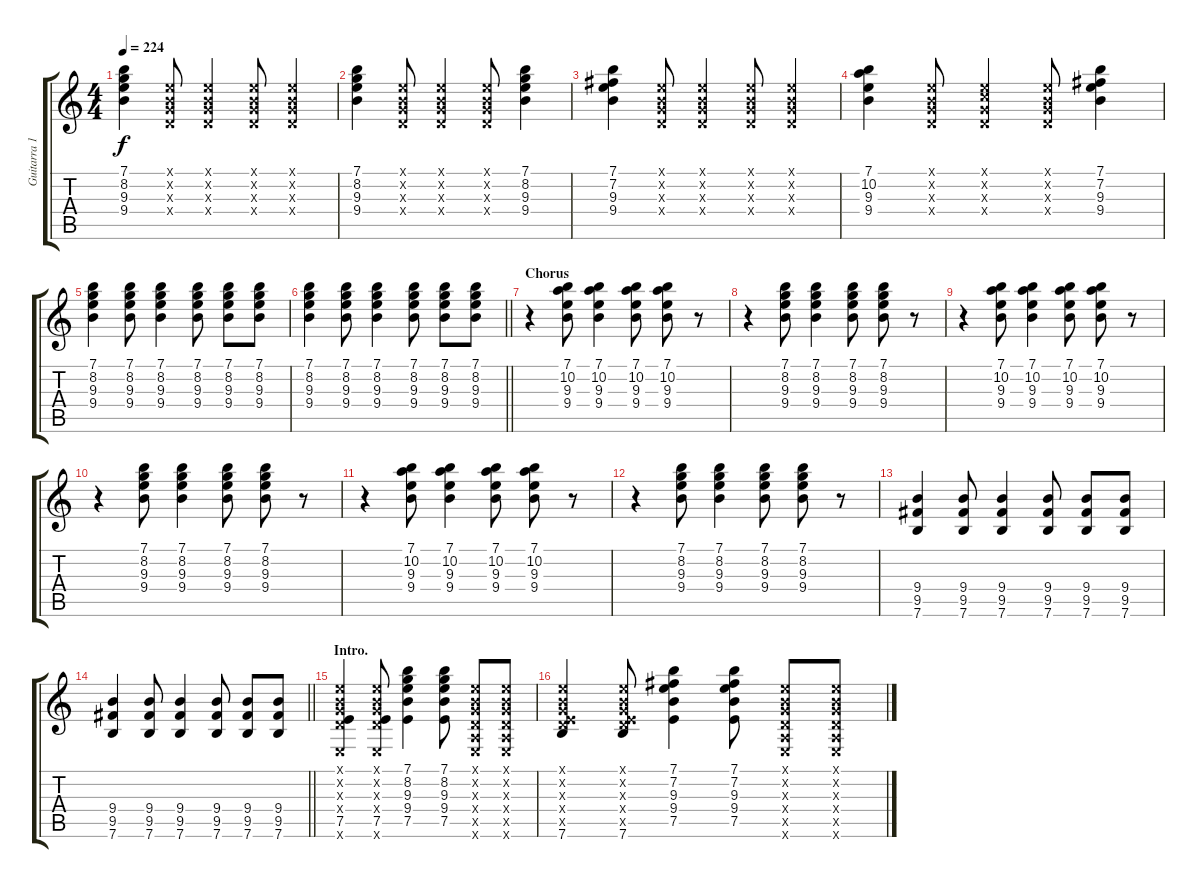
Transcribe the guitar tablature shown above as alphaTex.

\track ("Guitarra 1 - Mathias" "Guitarra 1") {instrument distortionguitar}
\staff {score tabs}
\tuning (E4 B3 G3 D3 A2 E2) {hide}
\ts (4 4)
\tempo 224
\clef g2
\ks c
(7.1 8.2 9.3 9.4).4{dy f} (0.1{x} 0.2{x} 0.3{x} 0.4{x}).8 (0.1{x} 0.2{x} 0.3{x} 0.4{x}).4 (0.1{x} 0.2{x} 0.3{x} 0.4{x}).8 (0.1{x} 0.2{x} 0.3{x} 0.4{x}).4 |
(7.1 8.2 9.3 9.4).4 (0.1{x} 0.2{x} 0.3{x} 0.4{x}).8 (0.1{x} 0.2{x} 0.3{x} 0.4{x}).4 (0.1{x} 0.2{x} 0.3{x} 0.4{x}).8 (7.1 8.2 9.3 9.4).4 |
(7.1 7.2 9.3 9.4).4 (0.1{x} 0.2{x} 0.3{x} 0.4{x}).8 (0.1{x} 0.2{x} 0.3{x} 0.4{x}).4 (0.1{x} 0.2{x} 0.3{x} 0.4{x}).8 (0.1{x} 0.2{x} 0.3{x} 0.4{x}).4 |
(7.1 10.2 9.3 9.4).4 (0.1{x} 0.2{x} 0.3{x} 0.4{x}).8 (0.1{x} 1.2{x} 0.3{x} 0.4{x}).4 (0.1{x} 0.2{x} 0.3{x} 0.4{x}).8 (7.1 7.2 9.3 9.4).4 |
(7.1 8.2 9.3 9.4).4 (7.1 8.2 9.3 9.4).8 (7.1 8.2 9.3 9.4).4 (7.1 8.2 9.3 9.4).8 (7.1 8.2 9.3 9.4).8 (7.1 8.2 9.3 9.4).8 |
\barLineRight lightlight
(7.1 8.2 9.3 9.4).4 (7.1 8.2 9.3 9.4).8 (7.1 8.2 9.3 9.4).4 (7.1 8.2 9.3 9.4).8 (7.1 8.2 9.3 9.4).8 (7.1 8.2 9.3 9.4).8 |
\section ("" "Chorus")
r.4 (7.1 10.2 9.3 9.4).8 (7.1 10.2 9.3 9.4).4 (7.1 10.2 9.3 9.4).8 (7.1 10.2 9.3 9.4).8 r.8 |
r.4 (7.1 8.2 9.3 9.4).8 (7.1 8.2 9.3 9.4).4 (7.1 8.2 9.3 9.4).8 (7.1 8.2 9.3 9.4).8 r.8 |
r.4 (7.1 10.2 9.3 9.4).8 (7.1 10.2 9.3 9.4).4 (7.1 10.2 9.3 9.4).8 (7.1 10.2 9.3 9.4).8 r.8 |
r.4 (7.1 8.2 9.3 9.4).8 (7.1 8.2 9.3 9.4).4 (7.1 8.2 9.3 9.4).8 (7.1 8.2 9.3 9.4).8 r.8 |
r.4 (7.1 10.2 9.3 9.4).8 (7.1 10.2 9.3 9.4).4 (7.1 10.2 9.3 9.4).8 (7.1 10.2 9.3 9.4).8 r.8 |
r.4 (7.1 8.2 9.3 9.4).8 (7.1 8.2 9.3 9.4).4 (7.1 8.2 9.3 9.4).8 (7.1 8.2 9.3 9.4).8 r.8 |
(9.4 9.5 7.6).4 (9.4 9.5 7.6).8 (9.4 9.5 7.6).4 (9.4 9.5 7.6).8 (9.4 9.5 7.6).8 (9.4 9.5 7.6).8 |
\barLineRight lightlight
(9.4 9.5 7.6).4 (9.4 9.5 7.6).8 (9.4 9.5 7.6).4 (9.4 9.5 7.6).8 (9.4 9.5 7.6).8 (9.4 9.5 7.6).8 |
\section ("" "Intro.")
(0.1{x} 0.2{x} 0.3{x} 0.4{x} 7.5 0.6{x}).4 (0.1{x} 0.2{x} 0.3{x} 0.4{x} 7.5 0.6{x}).8 (7.1 8.2 9.3 9.4 7.5).4 (7.1 8.2 9.3 9.4 7.5).8 (0.1{x} 0.2{x} 0.3{x} 0.4{x} 0.5{x} 0.6{x}).8 (0.1{x} 0.2{x} 0.3{x} 0.4{x} 0.5{x} 0.6{x}).8 |
(0.1{x} 0.2{x} 0.3{x} 0.4{x} 7.5{x} 7.6).4 (0.1{x} 0.2{x} 0.3{x} 0.4{x} 7.5{x} 7.6).8 (7.1 7.2 9.3 9.4 7.5).4 (7.1 7.2 9.3 9.4 7.5).8 (0.1{x} 0.2{x} 0.3{x} 0.4{x} 0.5{x} 0.6{x}).8 (0.1{x} 0.2{x} 0.3{x} 0.4{x} 0.5{x} 0.6{x}).8
